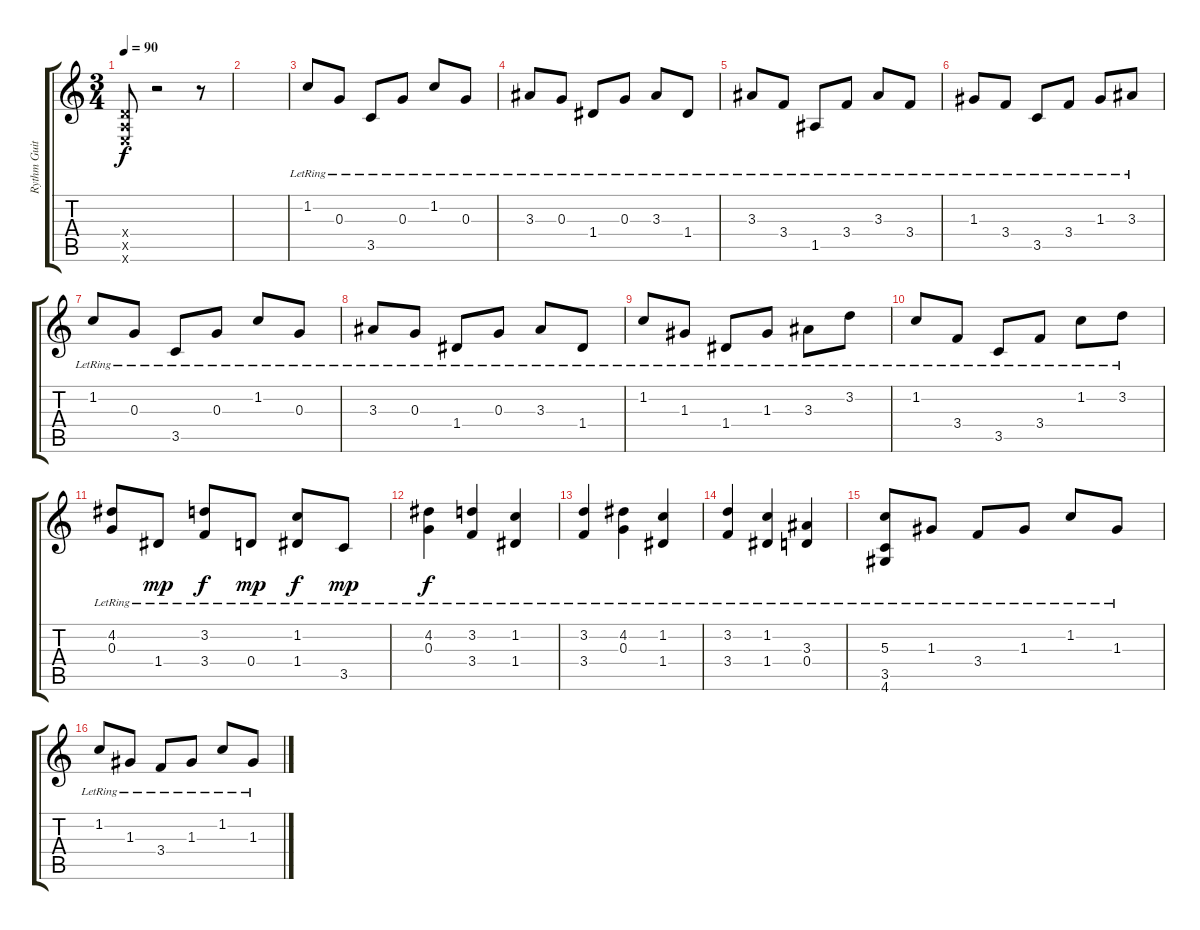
\track ("Rythm Guitar" "Rythm Guit") {instrument acousticguitarnylon}
\staff {score tabs}
\tuning (E4 B3 G3 D3 A2 E2) {hide}
\ts (3 4)
\tempo 90
\clef g2
\ks c
(0.4{x} 0.5{x} 0.6{x}).8{dy f} r.2 r.8 |
|
1.2{lr}.8 0.3{lr}.8 3.5{lr}.8 0.3{lr}.8 1.2{lr}.8 0.3{lr}.8 |
3.3{lr}.8 0.3{lr}.8 1.4{lr}.8 0.3{lr}.8 3.3{lr}.8 1.4{lr}.8 |
3.3{lr}.8 3.4{lr}.8 1.5{lr}.8 3.4{lr}.8 3.3{lr}.8 3.4{lr}.8 |
1.3{lr}.8 3.4{lr}.8 3.5{lr}.8 3.4{lr}.8 1.3{lr}.8 3.3{lr}.8 |
1.2{lr}.8 0.3{lr}.8 3.5{lr}.8 0.3{lr}.8 1.2{lr}.8 0.3{lr}.8 |
3.3{lr}.8 0.3{lr}.8 1.4{lr}.8 0.3{lr}.8 3.3{lr}.8 1.4{lr}.8 |
1.2{lr}.8 1.3{lr}.8 1.4{lr}.8 1.3{lr}.8 3.3{lr}.8 3.2{lr}.8 |
1.2{lr}.8 3.4{lr}.8 3.5{lr}.8 3.4{lr}.8 1.2{lr}.8 3.2{lr}.8 |
(4.2{lr} 0.3{lr}).8 1.4{lr}.8{dy mp} (3.2{lr} 3.4{lr}).8{dy f} 0.4{lr}.8{dy mp} (1.2{lr} 1.4{lr}).8{dy f} 3.5{lr}.8{dy mp} |
(4.2{lr} 0.3{lr}).4{dy f} (3.2{lr} 3.4{lr}).4 (1.2{lr} 1.4{lr}).4 |
(3.2{lr} 3.4{lr}).4 (4.2{lr} 0.3{lr}).4 (1.2{lr} 1.4{lr}).4 |
(3.2{lr} 3.4{lr}).4 (1.2{lr} 1.4{lr}).4 (3.3{lr} 0.4{lr}).4 |
(5.3{lr} 3.5{lr} 4.6{lr}).8 1.3{lr}.8 3.4{lr}.8 1.3{lr}.8 1.2{lr}.8 1.3{lr}.8 |
1.2{lr}.8 1.3{lr}.8 3.4{lr}.8 1.3{lr}.8 1.2{lr}.8 1.3{lr}.8
